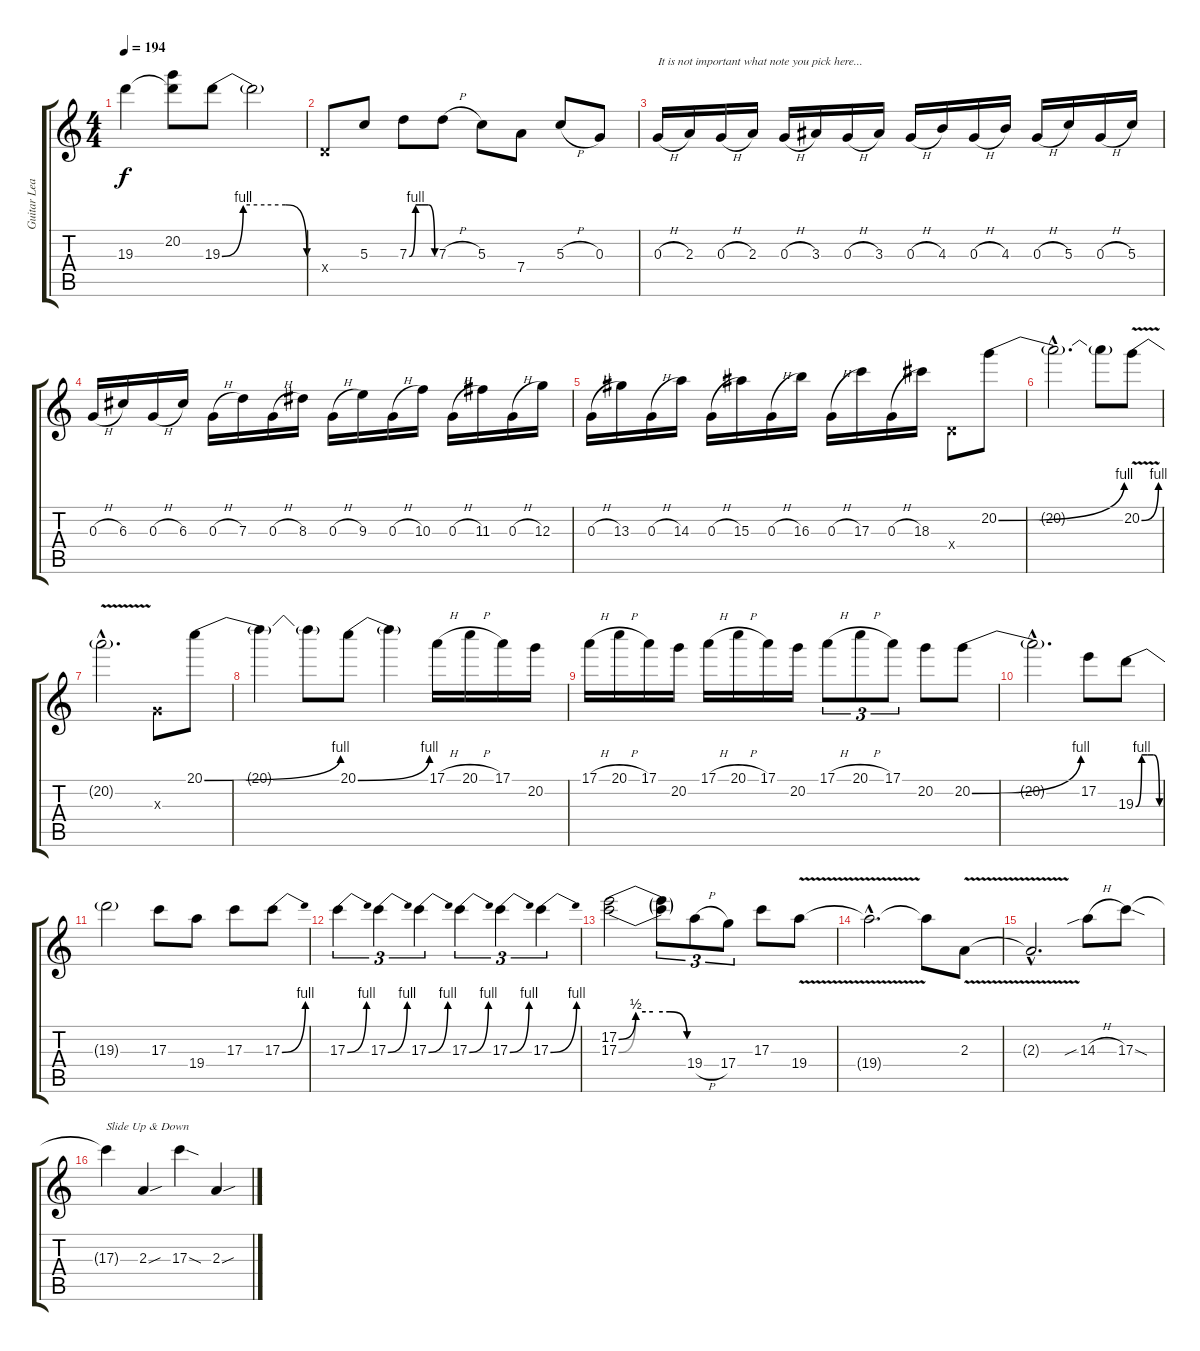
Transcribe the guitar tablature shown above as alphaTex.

\track ("Guitar Leads" "Guitar Lea") {instrument distortionguitar}
\staff {score tabs}
\tuning (E4 B3 G3 D3 A2 E2) {hide}
\ts (4 4)
\tempo 194
\clef g2
\ks c
19.3{t}.4{dy f} (20.2 19.3{t}).8 19.3{be (custom 0 0 15 4 30 4 45 4 60 0)}.8 19.3{t}.2 |
0.4{x}.8 5.3.8 7.3{be (custom 0 0 15 4 30 4 45 4 60 0)}.8 7.3{h}.8 5.3.8 7.4.8 5.3{h}.8 0.3.8 |
0.3{h}.16{txt "It is not important what note you pick here..."} 2.3.16 0.3{h}.16 2.3.16 0.3{h}.16 3.3.16 0.3{h}.16 3.3.16 0.3{h}.16 4.3.16 0.3{h}.16 4.3.16 0.3{h}.16 5.3.16 0.3{h}.16 5.3.16 |
0.3{h}.16 6.3.16 0.3{h}.16 6.3.16 0.3{h}.16 7.3.16 0.3{h}.16 8.3.16 0.3{h}.16 9.3.16 0.3{h}.16 10.3.16 0.3{h}.16 11.3.16 0.3{h}.16 12.3.16 |
0.3{h}.16 13.3.16 0.3{h}.16 14.3.16 0.3{h}.16 15.3.16 0.3{h}.16 16.3.16 0.3{h}.16 17.3.16 0.3{h}.16 18.3.16 0.4{x}.8 20.2{be (bend 0 0 60 4)}.8 |
20.2{hac t}.2{d} 20.2{t}.8 20.2{be (bend 0 0 60 4) v}.8 |
20.2{hac t}.2{d} 0.3{x}.8 20.1{be (bend 0 0 60 4)}.8 |
20.1{t}.4 20.1{t}.8 20.1{be (bend 0 0 60 4)}.8 20.1{t}.4 17.1{h}.16 20.1{h}.16 17.1.16 20.2.16 |
17.1{h}.16 20.1{h}.16 17.1.16 20.2.16 17.1{h}.16 20.1{h}.16 17.1.16 20.2.16 17.1{h}.8{tu (3 2)} 20.1{h}.8{tu (3 2)} 17.1.8{tu (3 2)} 20.2.8 20.2{be (bend 0 0 60 4)}.8 |
20.2{hac t}.2{d} 17.2.8 19.3{be (custom 0 0 15 4 30 4 45 4 60 0)}.8 |
19.3{t}.2 17.3.8 19.4.8 17.3.8 17.3{be (bend 0 0 60 4)}.8 |
17.3{be (bend 0 0 60 4)}.4{tu (3 2)} 17.3{be (bend 0 0 60 4)}.4{tu (3 2)} 17.3{be (bend 0 0 60 4)}.4{tu (3 2)} 17.3{be (bend 0 0 60 4)}.4{tu (3 2)} 17.3{be (bend 0 0 60 4)}.4{tu (3 2)} 17.3{be (bend 0 0 60 4)}.4{tu (3 2)} |
(17.2{be (custom 0 0 15 2 30 2 45 2 60 0)} 17.3{be (custom 0 0 15 2 30 2 45 2 60 0)}).2 (17.2{t} 17.3{t}).8{tu (3 2)} 19.4{h}.8{tu (3 2)} 17.4.8{tu (3 2)} 17.3.8 19.4{v}.8 |
19.4{hac t}.2{d} 19.4{t}.8 2.3{v}.8 |
2.3{hac t}.2{d} 14.3{sib h}.8 17.3{sod}.8 |
17.3{t}.4{txt "Slide Up & Down"} 2.3{sou}.4 17.3{sod}.4 2.3{sou}.4
